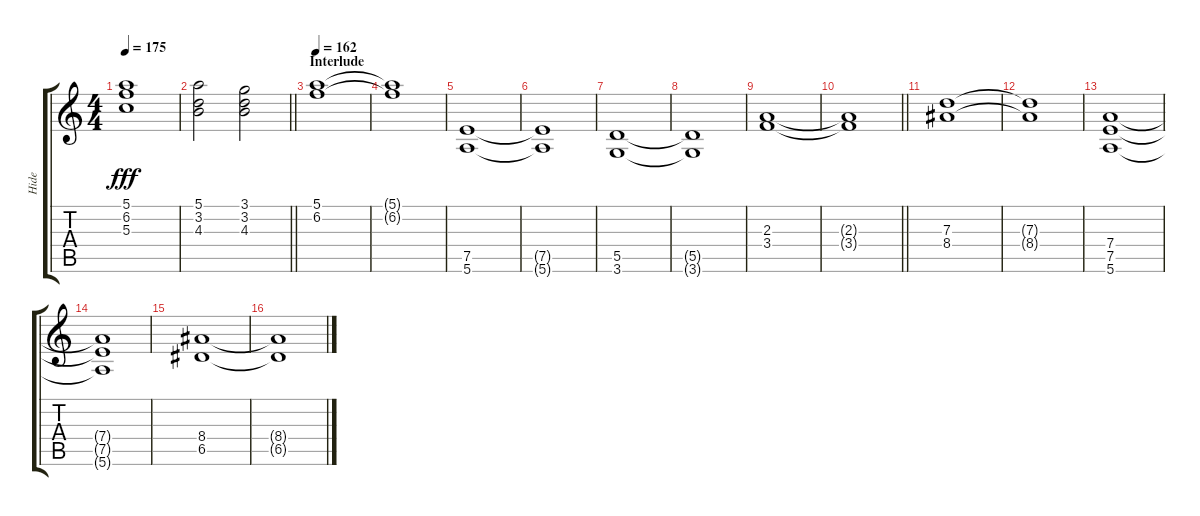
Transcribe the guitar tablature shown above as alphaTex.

\track ("Hide" "Hide") {instrument distortionguitar}
\staff {score tabs}
\tuning (E4 B3 G3 D3 A2 E2) {hide}
\ts (4 4)
\tempo 175
\clef g2
\ks c
(5.1 6.2 5.3).1{dy fff} |
\barLineRight lightlight
(5.1 3.2 4.3).2 (3.1 3.2 4.3).2 |
\section ("" "Interlude")
\tempo 162
(5.1 6.2).1 |
(5.1{t} 6.2{t}).1 |
(7.5 5.6).1 |
(7.5{t} 5.6{t}).1 |
(5.5 3.6).1 |
(5.5{t} 3.6{t}).1 |
(2.3 3.4).1 |
\barLineRight lightlight
(2.3{t} 3.4{t}).1 |
(7.3 8.4).1 |
(7.3{t} 8.4{t}).1 |
(7.4 7.5 5.6).1 |
(7.4{t} 7.5{t} 5.6{t}).1 |
(8.4 6.5).1 |
(8.4{t} 6.5{t}).1
